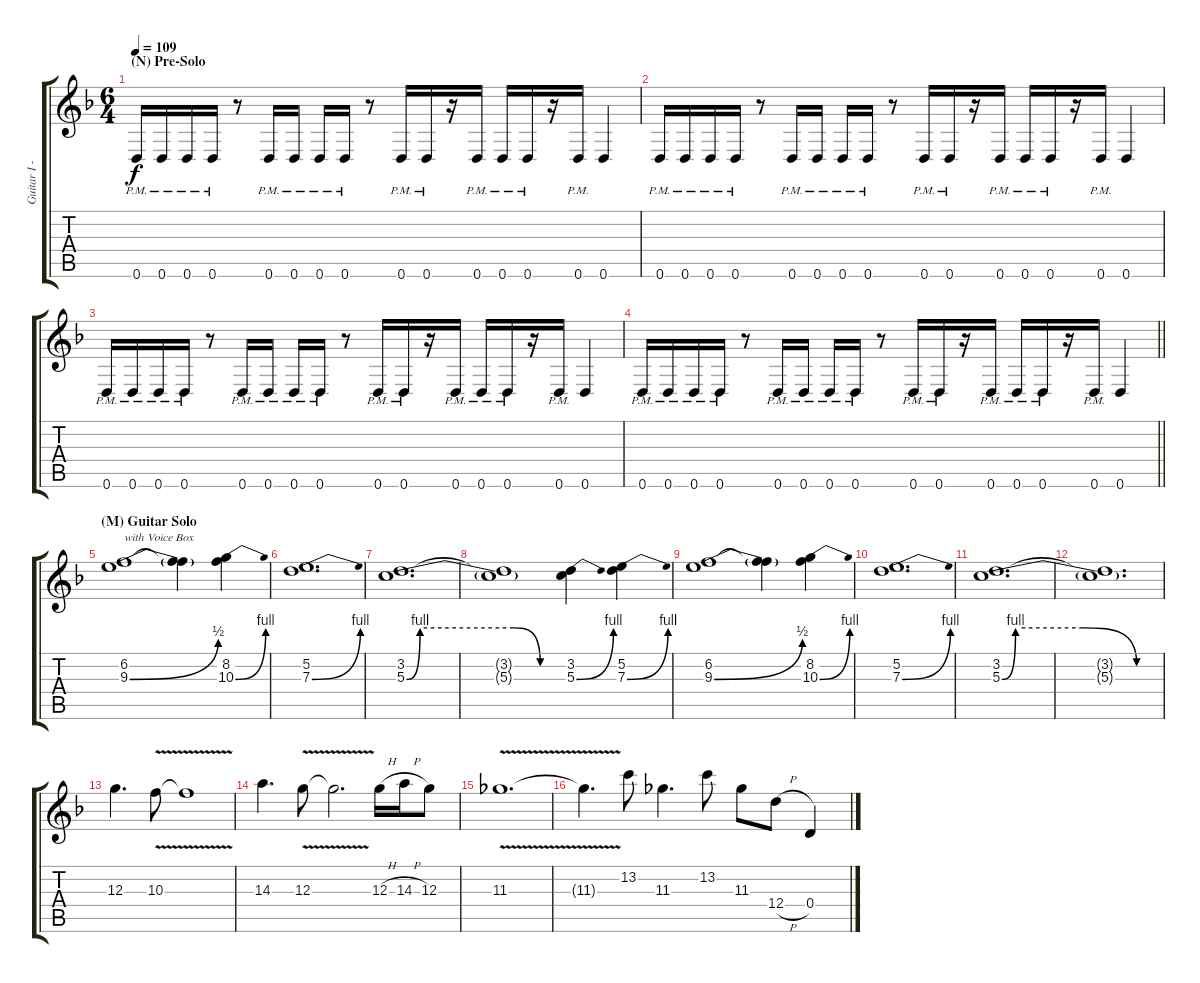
\track ("Guitar I - Adam" "Guitar I -") {instrument distortionguitar}
\staff {score tabs}
\tuning (E4 B3 G3 D3 A2 D2) {hide}
\ts (6 4)
\section ("" "(N) Pre-Solo")
\tempo 109
\clef g2
\ks dminor
0.6{pm}.16{dy f} 0.6{pm}.16 0.6{pm}.16 0.6{pm}.16 r.8 0.6{pm}.16 0.6{pm}.16{beam split} 0.6{pm}.16 0.6{pm}.16 r.8 0.6{pm}.16 0.6{pm}.16 r.16 0.6{pm}.16{beam split} 0.6{pm}.16 0.6{pm}.16 r.16 0.6{pm}.16 0.6.4 |
0.6{pm}.16 0.6{pm}.16 0.6{pm}.16 0.6{pm}.16 r.8 0.6{pm}.16 0.6{pm}.16{beam split} 0.6{pm}.16 0.6{pm}.16 r.8 0.6{pm}.16 0.6{pm}.16 r.16 0.6{pm}.16{beam split} 0.6{pm}.16 0.6{pm}.16 r.16 0.6{pm}.16 0.6.4 |
0.6{pm}.16 0.6{pm}.16 0.6{pm}.16 0.6{pm}.16 r.8 0.6{pm}.16 0.6{pm}.16{beam split} 0.6{pm}.16 0.6{pm}.16 r.8 0.6{pm}.16 0.6{pm}.16 r.16 0.6{pm}.16{beam split} 0.6{pm}.16 0.6{pm}.16 r.16 0.6{pm}.16 0.6.4 |
\barLineRight lightlight
0.6{pm}.16 0.6{pm}.16 0.6{pm}.16 0.6{pm}.16 r.8 0.6{pm}.16 0.6{pm}.16{beam split} 0.6{pm}.16 0.6{pm}.16 r.8 0.6{pm}.16 0.6{pm}.16 r.16 0.6{pm}.16{beam split} 0.6{pm}.16 0.6{pm}.16 r.16 0.6{pm}.16 0.6.4 |
\section ("" "(M) Guitar Solo")
(6.2 9.3{be (bend 0 0 60 2)}).1{txt "with Voice Box"} (6.2{t} 9.3{t}).4 (8.2 10.3{be (bend 0 0 60 4)}).4 |
(5.2 7.3{be (bend 0 0 60 4)}).1{d} |
(3.2 5.3{be (custom 0 0 5 4 40 4 50 0 60 0)}).1{d} |
(3.2{t} 5.3{t}).1 (3.2 5.3{be (bend 0 0 60 4)}).4 (5.2 7.3{be (bend 0 0 60 4)}).4 |
(6.2 9.3{be (bend 0 0 60 2)}).1 (6.2{t} 9.3{t}).4 (8.2 10.3{be (bend 0 0 60 4)}).4 |
(5.2 7.3{be (bend 0 0 60 4)}).1{d} |
(3.2 5.3{be (custom 0 0 5 4 30 4 50 0 60 0)}).1{d} |
(3.2{t} 5.3{t}).1{d} |
12.3.4{d} 10.3{v}.8 10.3{t}.1 |
14.3.4{d} 12.3{v}.8 12.3{t}.2{d} 12.3{h}.16 14.3{h}.16 12.3.8 |
11.3{v}.1{d} |
11.3{t}.4{d} 13.2.8 11.3.4{d} 13.2.8{beam split} 11.3.8 12.4{h}.8 0.4.4
